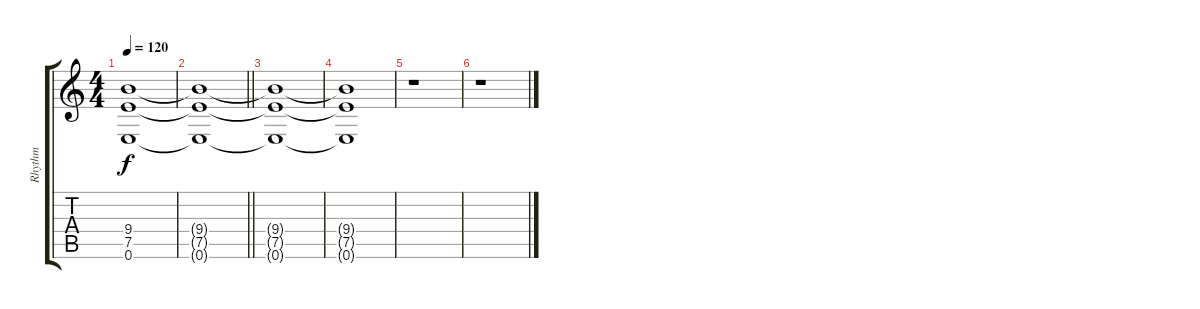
\track ("Rhythm" "Rhythm") {instrument distortionguitar}
\staff {score tabs}
\tuning (E4 B3 G3 D3 A2 E2) {hide}
\ts (4 4)
\tempo 120
\clef g2
\ks c
(9.4 7.5 0.6).1{dy f volume 0} |
\barLineRight lightlight
(9.4{t} 7.5{t} 0.6{t}).1 |
(9.4{t} 7.5{t} 0.6{t}).1 |
(9.4{t} 7.5{t} 0.6{t}).1 |
r.1 |
r.1
